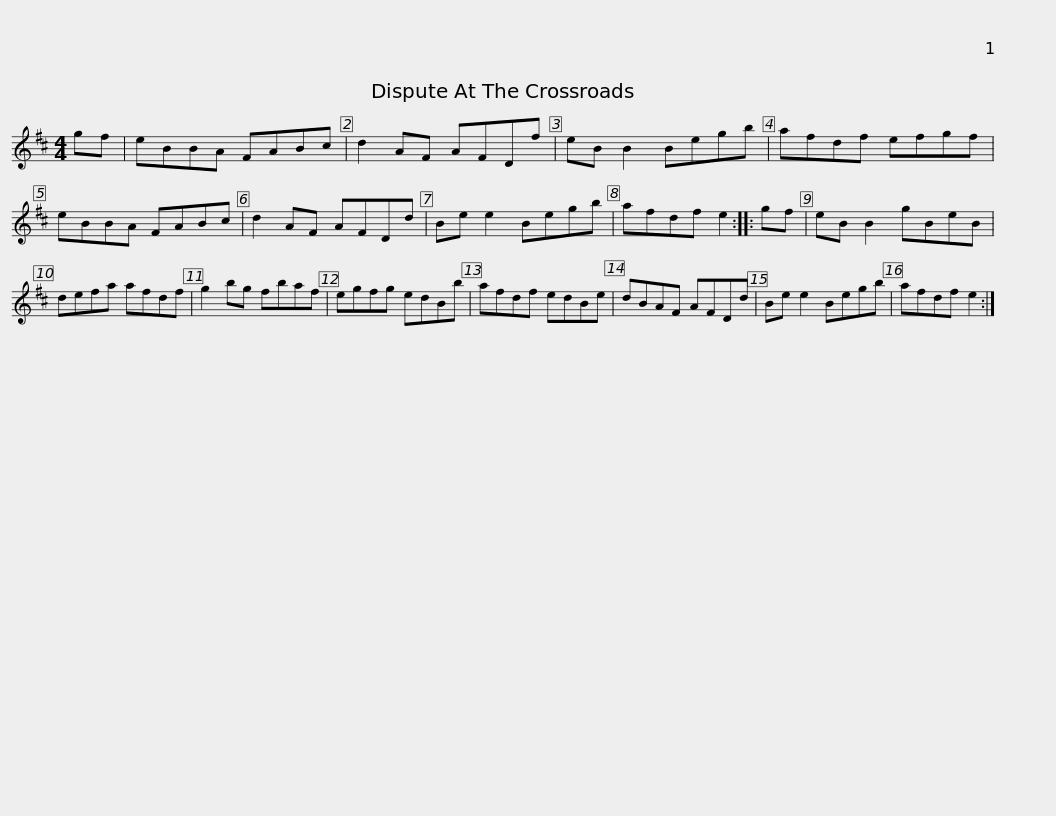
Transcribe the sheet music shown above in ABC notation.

X:1
L:1/8
M:4/4
I:linebreak $
K:D
V:1 treble
V:1
 gf | eBBA FABc | d2 AF AFDf | eB B2 Begb | afdf efgf | %5
 eBBA FABc |$ d2 AF AFDd | Be e2 Begb | afdf e2 :: gf | %10
 eB B2 gBeB | defa afdf |$ g2 bg fbaf | egfg edBb | afdf edBe | %15
 dBAF AFDd | Be e2 Begb | afdf e2 :| %18
